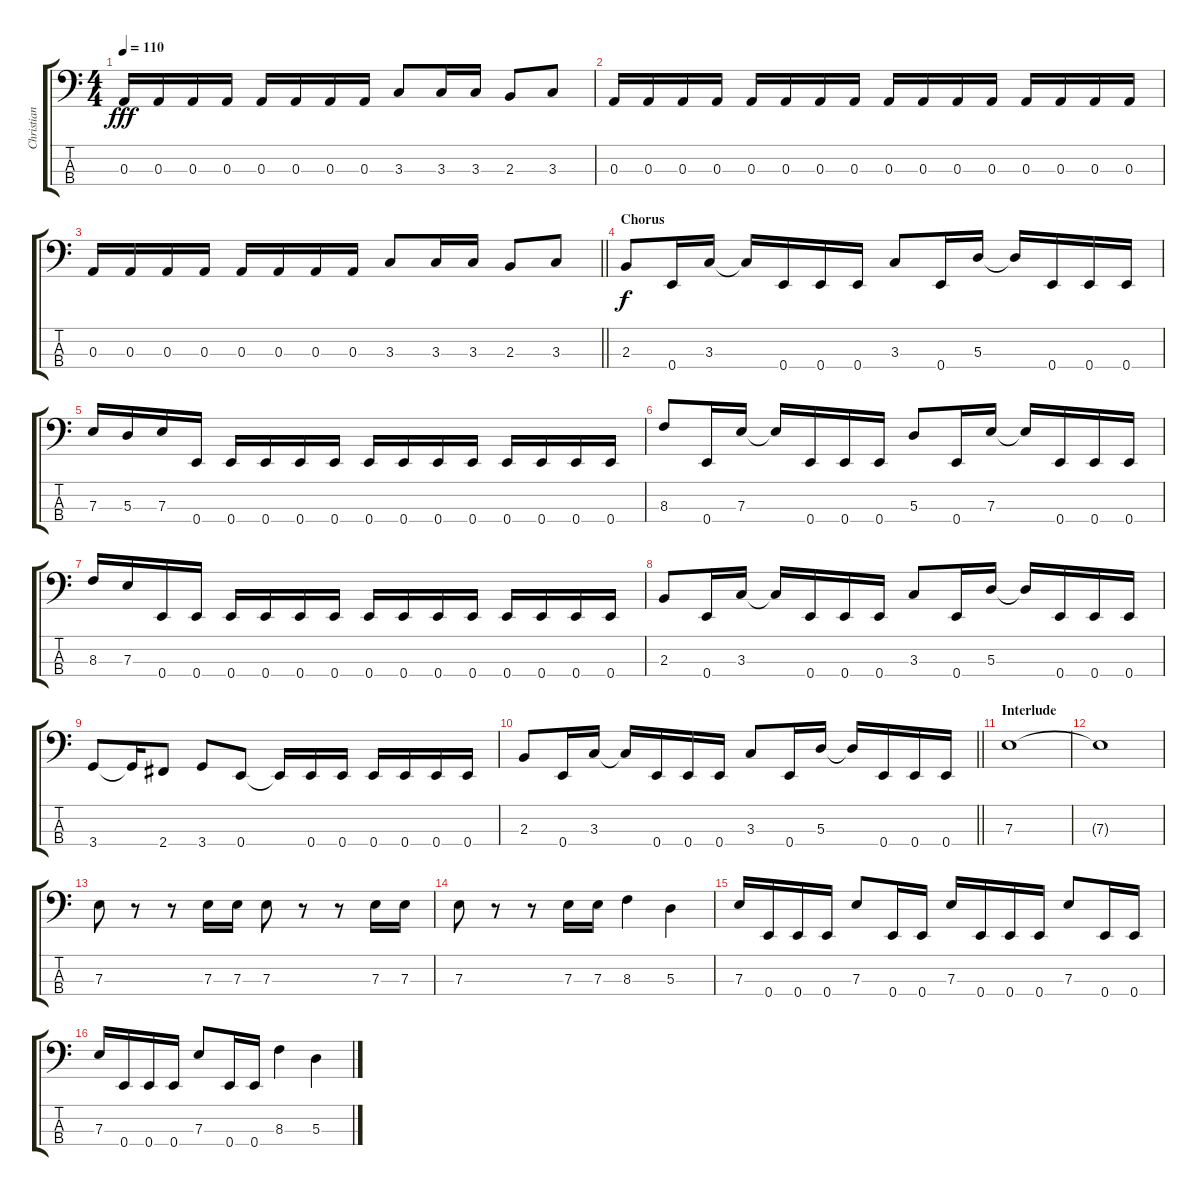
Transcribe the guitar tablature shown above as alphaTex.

\track ("Christian" "Christian") {instrument electricbassfinger}
\staff {score tabs}
\tuning (G2 D2 A1 E1) {hide}
\ts (4 4)
\tempo 110
\clef f4
\ks c
0.3.16{dy fff} 0.3.16 0.3.16 0.3.16 0.3.16 0.3.16 0.3.16 0.3.16 3.3.8 3.3.16 3.3.16 2.3.8 3.3.8 |
0.3.16 0.3.16 0.3.16 0.3.16 0.3.16 0.3.16 0.3.16 0.3.16 0.3.16 0.3.16 0.3.16 0.3.16 0.3.16 0.3.16 0.3.16 0.3.16 |
\barLineRight lightlight
0.3.16 0.3.16 0.3.16 0.3.16 0.3.16 0.3.16 0.3.16 0.3.16 3.3.8 3.3.16 3.3.16 2.3.8 3.3.8 |
\section ("" "Chorus")
2.3.8{dy f} 0.4.16 3.3.16 3.3{t}.16 0.4.16 0.4.16 0.4.16 3.3.8 0.4.16 5.3.16 5.3{t}.16 0.4.16 0.4.16 0.4.16 |
7.3.16 5.3.16 7.3.16 0.4.16 0.4.16 0.4.16 0.4.16 0.4.16 0.4.16 0.4.16 0.4.16 0.4.16 0.4.16 0.4.16 0.4.16 0.4.16 |
8.3.8 0.4.16 7.3.16 7.3{t}.16 0.4.16 0.4.16 0.4.16 5.3.8 0.4.16 7.3.16 7.3{t}.16 0.4.16 0.4.16 0.4.16 |
8.3.16 7.3.16 0.4.16 0.4.16 0.4.16 0.4.16 0.4.16 0.4.16 0.4.16 0.4.16 0.4.16 0.4.16 0.4.16 0.4.16 0.4.16 0.4.16 |
2.3.8 0.4.16 3.3.16 3.3{t}.16 0.4.16 0.4.16 0.4.16 3.3.8 0.4.16 5.3.16 5.3{t}.16 0.4.16 0.4.16 0.4.16 |
3.4.8 3.4{t}.16 2.4.8 3.4.8 0.4.8 0.4{t}.16 0.4.16 0.4.16 0.4.16 0.4.16 0.4.16 0.4.16 |
\barLineRight lightlight
2.3.8 0.4.16 3.3.16 3.3{t}.16 0.4.16 0.4.16 0.4.16 3.3.8 0.4.16 5.3.16 5.3{t}.16 0.4.16 0.4.16 0.4.16 |
\section ("" "Interlude")
7.3.1 |
7.3{t}.1 |
7.3.8 r.8 r.8 7.3.16 7.3.16 7.3.8 r.8 r.8 7.3.16 7.3.16 |
7.3.8 r.8 r.8 7.3.16 7.3.16 8.3.4 5.3.4 |
7.3.16 0.4.16 0.4.16 0.4.16 7.3.8 0.4.16 0.4.16 7.3.16 0.4.16 0.4.16 0.4.16 7.3.8 0.4.16 0.4.16 |
7.3.16 0.4.16 0.4.16 0.4.16 7.3.8 0.4.16 0.4.16 8.3.4 5.3.4
